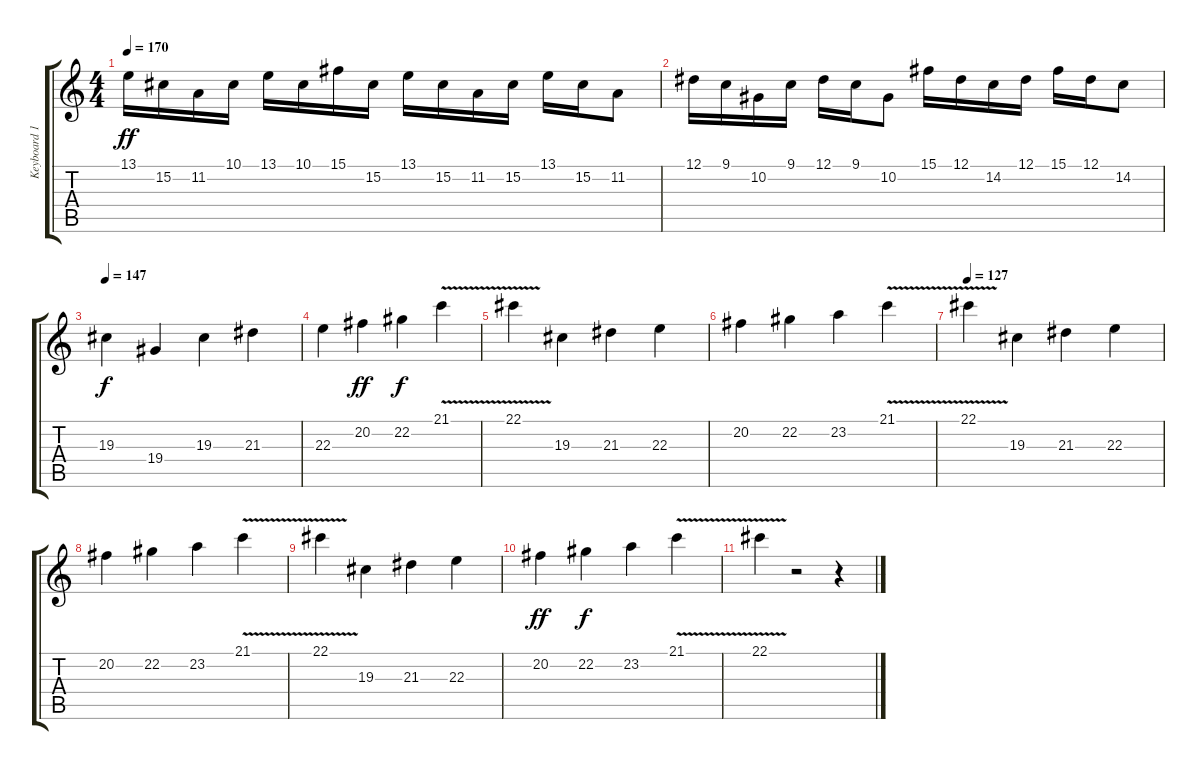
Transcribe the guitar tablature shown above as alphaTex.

\track ("Keyboard 1" "Keyboard 1") {instrument harpsichord}
\staff {score tabs}
\tuning (Eb4 Bb3 Gb3 Db3 Ab2 Eb2) {hide}
\ts (4 4)
\tempo 170
\clef g2
\ks c
13.1.16{dy ff} 15.2.16 11.2.16 10.1.16 13.1.16 10.1.16 15.1.16 15.2.16 13.1.16 15.2.16 11.2.16 15.2.16 13.1.16 15.2.16 11.2.8 |
12.1.16 9.1.16 10.2.16 9.1.16 12.1.16 9.1.16 10.2.8 15.1.16 12.1.16 14.2.16 12.1.16 15.1.16 12.1.16 14.2.8 |
\tempo 147
19.3.4{dy f volume 16 balance 11 instrument lead1square} 19.4.4 19.3.4 21.3.4 |
22.3.4 20.2.4{dy ff} 22.2.4{dy f} 21.1{v}.4 |
22.1{v}.4 19.3.4 21.3.4 22.3.4 |
20.2.4 22.2.4 23.2.4 21.1{v}.4 |
\tempo 127
22.1{v}.4 19.3.4 21.3.4 22.3.4 |
20.2.4 22.2.4 23.2.4 21.1{v}.4 |
22.1{v}.4 19.3.4 21.3.4 22.3.4 |
20.2.4{dy ff} 22.2.4{dy f} 23.2.4 21.1{v}.4 |
22.1{v}.4 r.2 r.4
